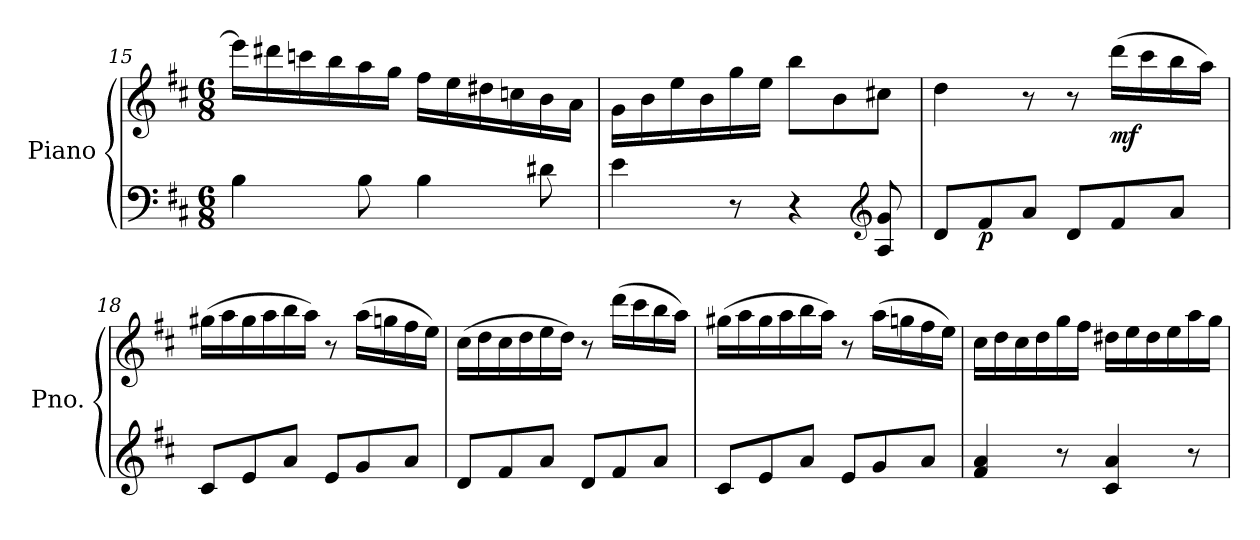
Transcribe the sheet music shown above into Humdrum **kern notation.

**kern	**kern	**dynam
*part1	*part1	*part1
*staff2	*staff1	*staff1/2
*I"Piano	*	*
*I'Pno.	*	*
*clefF4	*clefG2	*
*k[f#c#]	*k[f#c#]	*
*M6/8	*M6/8	*
=15	=15	=15
4B\	16eee\LL]	.
.	16ddd#X\	.
.	16cccn\	.
.	16bb\	.
8B\	16aa\	.
.	16gg\JJ	.
4B\	16ff#\LL	.
.	16ee\	.
.	16dd#X\	.
.	16ccn\	.
8d#X\	16b\	.
.	16a\JJ	.
=16	=16	=16
4e\	16g\LL	.
.	16b\	.
.	16ee\	.
.	16b\	.
8r	16gg\	.
.	16ee\JJ	.
4r	8bb\L	.
.	8b\	.
*clefG2	*	*
8A/ 8g/	8cc#X\J	.
!!LO:LB:g=z
=17	=17	=17
8d/L	4dd\	.
!	!	!LO:DY:b=2
8f#/	.	p
8a/J	8r	.
8d/L	8r	.
!	!	!LO:DY:b
8f#/	(>16ddd\LL	mf
.	16ccc#\	.
8a/J	16bb\	.
.	16aa\JJ)	.
=18	=18	=18
8c#/L	(>16gg#X\LL	.
.	16aa\	.
8e/	16gg#\	.
.	16aa\	.
8a/J	16bb\	.
.	16aa\JJ)	.
8e/L	8r	.
8g/	(>16aa\LL	.
.	16ggn\	.
8a/J	16ff#\	.
.	16ee\JJ)	.
=19	=19	=19
8d/L	(>16cc#\LL	.
.	16dd\	.
8f#/	16cc#\	.
.	16dd\	.
8a/J	16ee\	.
.	16dd\JJ)	.
8d/L	8r	.
8f#/	(>16ddd\LL	.
.	16ccc#\	.
8a/J	16bb\	.
.	16aa\JJ)	.
=20	=20	=20
8c#/L	(>16gg#X\LL	.
.	16aa\	.
8e/	16gg#\	.
.	16aa\	.
8a/J	16bb\	.
.	16aa\JJ)	.
8e/L	8r	.
8g/	(>16aa\LL	.
.	16ggn\	.
8a/J	16ff#\	.
.	16ee\JJ)	.
!!LO:LB:g=z
=21	=21	=21
4f#/ 4a/	16cc#\LL	.
.	16dd\	.
.	16cc#\	.
.	16dd\	.
8r	16gg\	.
.	16ff#\JJ	.
4c#/ 4a/	16dd#X\LL	.
.	16ee\	.
.	16dd#\	.
.	16ee\	.
8r	16aa\	.
.	16gg\JJ	.
=	=	=
*-	*-	*-
